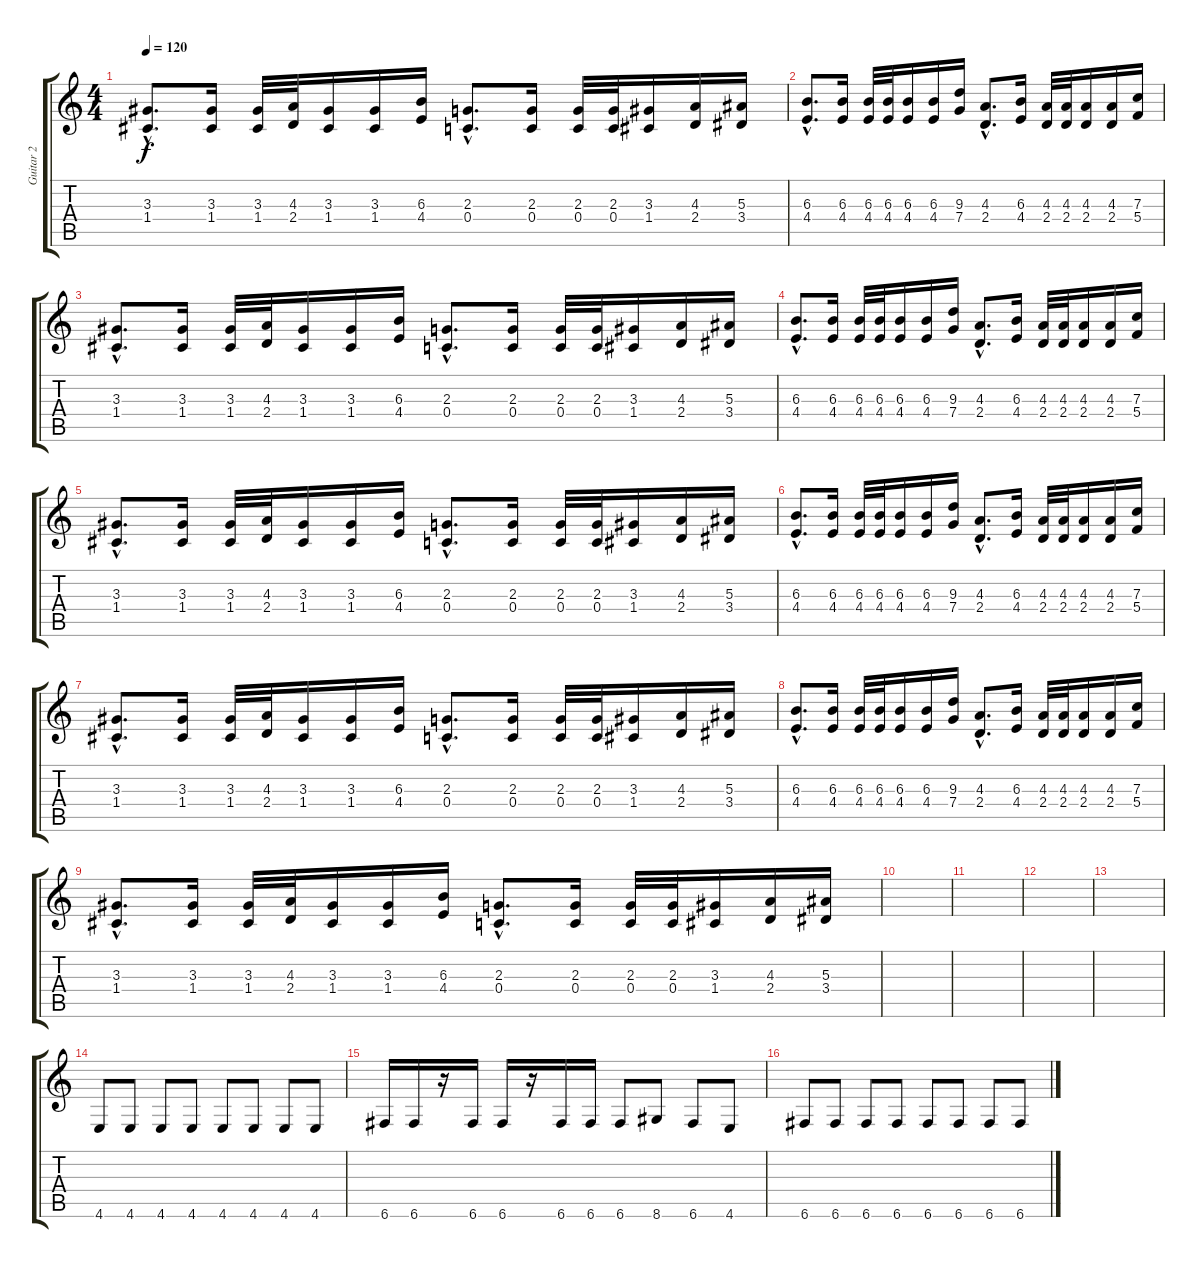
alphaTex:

\track ("Guitar 2" "Guitar 2") {instrument distortionguitar}
\staff {score tabs}
\tuning (D4 A3 F3 C3 G2 C2) {hide}
\ts (4 4)
\tempo 120
\clef g2
\ks c
(3.3{hac} 1.4{hac}).8{d dy f} (3.3 1.4).16 (3.3 1.4).32 (4.3 2.4).32 (3.3 1.4).16 (3.3 1.4).16 (6.3 4.4).16 (2.3{hac} 0.4{hac}).8{d} (2.3 0.4).16 (2.3 0.4).32 (2.3 0.4).32 (3.3 1.4).16 (4.3 2.4).16 (5.3 3.4).16 |
(6.3{hac} 4.4{hac}).8{d} (6.3 4.4).16 (6.3 4.4).32 (6.3 4.4).32 (6.3 4.4).16 (6.3 4.4).16 (9.3 7.4).16 (4.3{hac} 2.4{hac}).8{d} (6.3 4.4).16 (4.3 2.4).32 (4.3 2.4).32 (4.3 2.4).16 (4.3 2.4).16 (7.3 5.4).16 |
(3.3{hac} 1.4{hac}).8{d} (3.3 1.4).16 (3.3 1.4).32 (4.3 2.4).32 (3.3 1.4).16 (3.3 1.4).16 (6.3 4.4).16 (2.3{hac} 0.4{hac}).8{d} (2.3 0.4).16 (2.3 0.4).32 (2.3 0.4).32 (3.3 1.4).16 (4.3 2.4).16 (5.3 3.4).16 |
(6.3{hac} 4.4{hac}).8{d} (6.3 4.4).16 (6.3 4.4).32 (6.3 4.4).32 (6.3 4.4).16 (6.3 4.4).16 (9.3 7.4).16 (4.3{hac} 2.4{hac}).8{d} (6.3 4.4).16 (4.3 2.4).32 (4.3 2.4).32 (4.3 2.4).16 (4.3 2.4).16 (7.3 5.4).16 |
(3.3{hac} 1.4{hac}).8{d} (3.3 1.4).16 (3.3 1.4).32 (4.3 2.4).32 (3.3 1.4).16 (3.3 1.4).16 (6.3 4.4).16 (2.3{hac} 0.4{hac}).8{d} (2.3 0.4).16 (2.3 0.4).32 (2.3 0.4).32 (3.3 1.4).16 (4.3 2.4).16 (5.3 3.4).16 |
(6.3{hac} 4.4{hac}).8{d} (6.3 4.4).16 (6.3 4.4).32 (6.3 4.4).32 (6.3 4.4).16 (6.3 4.4).16 (9.3 7.4).16 (4.3{hac} 2.4{hac}).8{d} (6.3 4.4).16 (4.3 2.4).32 (4.3 2.4).32 (4.3 2.4).16 (4.3 2.4).16 (7.3 5.4).16 |
(3.3{hac} 1.4{hac}).8{d} (3.3 1.4).16 (3.3 1.4).32 (4.3 2.4).32 (3.3 1.4).16 (3.3 1.4).16 (6.3 4.4).16 (2.3{hac} 0.4{hac}).8{d} (2.3 0.4).16 (2.3 0.4).32 (2.3 0.4).32 (3.3 1.4).16 (4.3 2.4).16 (5.3 3.4).16 |
(6.3{hac} 4.4{hac}).8{d} (6.3 4.4).16 (6.3 4.4).32 (6.3 4.4).32 (6.3 4.4).16 (6.3 4.4).16 (9.3 7.4).16 (4.3{hac} 2.4{hac}).8{d} (6.3 4.4).16 (4.3 2.4).32 (4.3 2.4).32 (4.3 2.4).16 (4.3 2.4).16 (7.3 5.4).16 |
(3.3{hac} 1.4{hac}).8{d} (3.3 1.4).16 (3.3 1.4).32 (4.3 2.4).32 (3.3 1.4).16 (3.3 1.4).16 (6.3 4.4).16 (2.3{hac} 0.4{hac}).8{d} (2.3 0.4).16 (2.3 0.4).32 (2.3 0.4).32 (3.3 1.4).16 (4.3 2.4).16 (5.3 3.4).16 |
|
|
|
|
4.6.8 4.6.8 4.6.8 4.6.8 4.6.8 4.6.8 4.6.8 4.6.8 |
6.6.16 6.6.16 r.16 6.6.16 6.6.16 r.16 6.6.16 6.6.16 6.6.8 8.6.8 6.6.8 4.6.8 |
6.6.8 6.6.8 6.6.8 6.6.8 6.6.8 6.6.8 6.6.8 6.6.8
